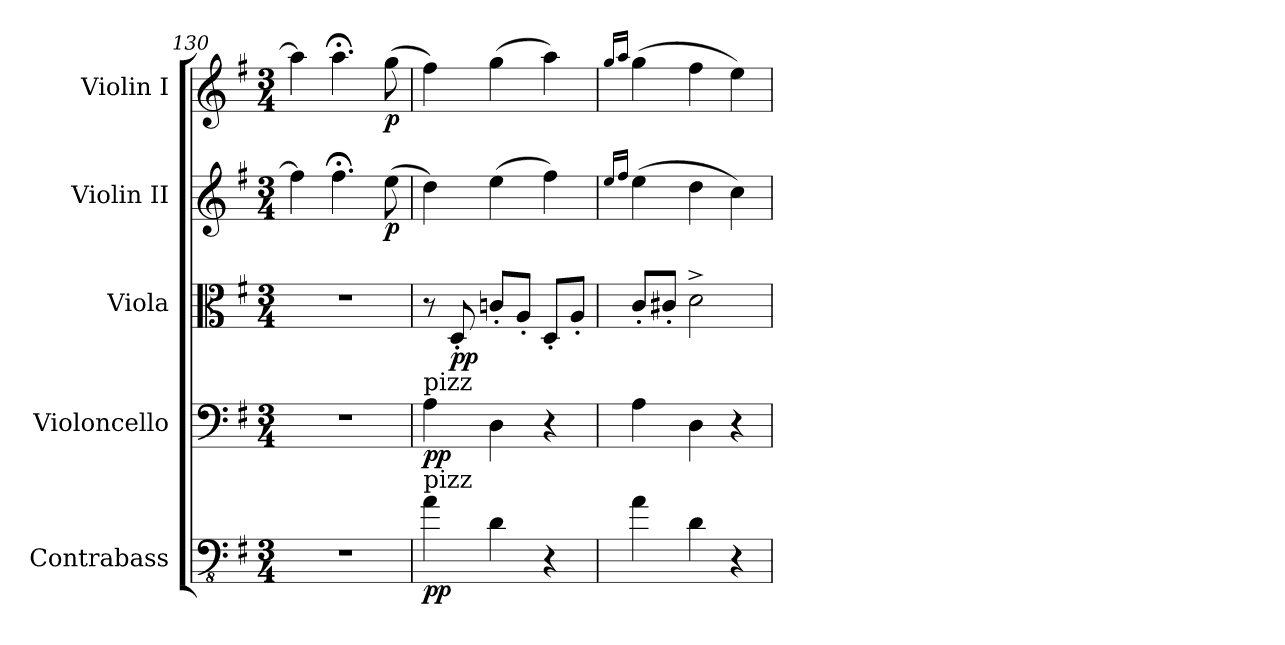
**kern	**dynam	**kern	**dynam	**kern	**dynam	**kern	**dynam	**kern	**dynam
*part5	*part5	*part4	*part4	*part3	*part3	*part2	*part2	*part1	*part1
*staff5	*staff5	*staff4	*staff4	*staff3	*staff3	*staff2	*staff2	*staff1	*staff1
*I"Contrabass	*	*I"Violoncello	*	*I"Viola	*	*I"Violin II	*	*I"Violin I	*
*I'Cb	*	*I'Vc	*	*I'Vla	*	*I'Vln	*	*I'Vln	*
*clefFv4	*	*clefF4	*	*clefC3	*	*clefG2	*	*clefG2	*
*ITrd7c12	*	*	*	*	*	*	*	*	*
*k[f#]	*	*k[f#]	*	*k[f#]	*	*k[f#]	*	*k[f#]	*
*M3/4	*	*M3/4	*	*M3/4	*	*M3/4	*	*M3/4	*
=130	=130	=130	=130	=130	=130	=130	=130	=130	=130
2.r	.	2.r	.	2.r	.	4ff#\]	.	4aa\]	.
.	.	.	.	.	.	4.ff#;<\	.	4.aa;<\	.
!	!	!	!	!	!	!	!LO:DY:b	!	!LO:DY:b
.	.	.	.	.	.	(8ee\	p	(8gg\	p
=131	=131	=131	=131	=131	=131	=131	=131	=131	=131
!	!	!LO:TX:a:t=pizz	!	!	!	!	!	!	!
!LO:TX:a:t=pizz	!	!	!	!	!	!	!	!	!
!	!LO:DY:b	!	!LO:DY:b	!	!	!	!	!	!
4AA\	pp	4A\	pp	8r	.	4dd\)	.	4ff#\)	.
!	!	!	!	!	!LO:DY:b	!	!	!	!
.	.	.	.	8D'/	pp	.	.	.	.
4DD\	.	4D\	.	8cn'/L	.	(4ee\	.	(4gg\	.
.	.	.	.	8A'/J	.	.	.	.	.
4r	.	4r	.	8D'/L	.	4ff#\)	.	4aa\)	.
.	.	.	.	8A'/J	.	.	.	.	.
=132	=132	=132	=132	=132	=132	=132	=132	=132	=132
.	.	.	.	.	.	16qee/LL	.	16qgg/LL	.
.	.	.	.	.	.	16qff#/JJ	.	16qaa/JJ	.
4AA\	.	4A\	.	8c'/L	.	(4ee\	.	(4gg\	.
.	.	.	.	8c#X'/J	.	.	.	.	.
4DD\	.	4D\	.	2d^\	.	4dd\	.	4ff#\	.
4r	.	4r	.	.	.	4cc\)	.	4ee\)	.
=	=	=	=	=	=	=	=	=	=
*-	*-	*-	*-	*-	*-	*-	*-	*-	*-
